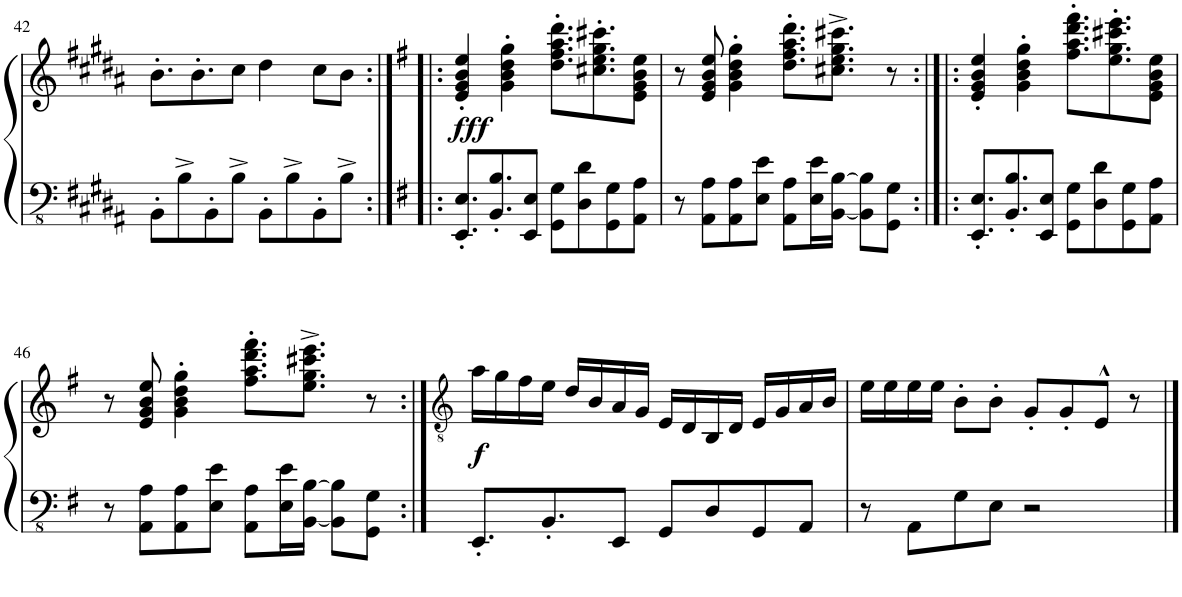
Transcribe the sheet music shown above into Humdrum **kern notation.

**kern	**kern	**dynam
*part1	*part1	*part1
*staff2	*staff1	*staff1/2
*I"Piano	*	*
*I'Pno.	*	*
!!LO:PB:g=z
*clefFv4	*clefG2	*
*k[f#c#g#d#a#]	*k[f#c#g#d#a#]	*
*M4/4	*M4/4	*
=42	=42	=42
8BBB'\L	8.b'\L	.
8BB^\	.	.
.	8.b'\	.
8BBB'\	.	.
8BB^\J	8cc#\J	.
8BBB'\L	4dd#\	.
8BB^\	.	.
8BBB'\	8cc#\L	.
8BB^\J	8b\J	.
=43:|!|:	=43:|!|:	=43:|!|:
*k[f#]	*k[f#]	*
!	!	!LO:DY:b
8.EEE/' 8.EE/'L	4e/' 4g/' 4b/' 4ee/'	fff
8.BBB/' 8.BB/'	.	.
.	4g\' 4b\' 4dd\' 4gg\'	.
8EEE/ 8EE/J	.	.
8GGG\ 8GG\L	8.dd\' 8.ff#\' 8.aa\' 8.ddd\'L	.
8DD\ 8D\	.	.
.	8.cc#X\' 8.ee\' 8.gg\' 8.ccc#X\'	.
8GGG\ 8GG\	.	.
8AAA\ 8AA\J	8e\ 8g\ 8b\ 8ee\J	.
=44	=44	=44
8r	8r	.
8AAA\ 8AA\L	8e/ 8g/ 8b/ 8ee/	.
8AAA\ 8AA\	4g\' 4b\' 4dd\' 4gg\'	.
8EE\ 8E\J	.	.
8AAA\ 8AA\L	8.dd\' 8.ff#\' 8.aa\' 8.ddd\'L	.
16EE\ 16E\L	.	.
[16BBB\ [16BB\JJ	8.cc#X\^ 8.ee\^ 8.gg\^ 8.ccc#X\^J	.
8BBB\] 8BB\]L	.	.
8GGG\ 8GG\J	8r	.
=45:|!|:	=45:|!|:	=45:|!|:
8.EEE/' 8.EE/'L	4e/' 4g/' 4b/' 4ee/'	.
8.BBB/' 8.BB/'	.	.
.	4g\' 4b\' 4dd\' 4gg\'	.
8EEE/ 8EE/J	.	.
8GGG\ 8GG\L	8.ff#\' 8.aa\' 8.ddd\' 8.fff#\'L	.
8DD\ 8D\	.	.
.	8.ee\' 8.gg\' 8.ccc#X\' 8.eee\'	.
8GGG\ 8GG\	.	.
8AAA\ 8AA\J	8e\ 8g\ 8b\ 8ee\J	.
!!LO:LB:g=z
=46	=46	=46
8r	8r	.
8AAA\ 8AA\L	8e/ 8g/ 8b/ 8ee/	.
8AAA\ 8AA\	4g\' 4b\' 4dd\' 4gg\'	.
8EE\ 8E\J	.	.
8AAA\ 8AA\L	8.ff#\' 8.aa\' 8.ddd\' 8.fff#\'L	.
16EE\ 16E\L	.	.
[16BBB\ [16BB\JJ	8.ee\^ 8.gg\^ 8.ccc#X\^ 8.eee\^J	.
8BBB\] 8BB\]L	.	.
8GGG\ 8GG\J	8r	.
=47:|!	=47:|!	=47:|!
*	*clefGv2	*
!	!	!LO:DY:b
8.EEE'/L	16a\LL	f
.	16g\	.
.	16f#\	.
8.BBB'/	16e\JJ	.
.	16d/LL	.
.	16B/	.
8EEE/J	16A/	.
.	16G/JJ	.
8GGG/L	16E/LL	.
.	16D/	.
8DD/	16BB/	.
.	16D/JJ	.
8GGG/	16E/LL	.
.	16G/	.
8AAA/J	16A/	.
.	16B/JJ	.
=48	=48	=48
8r	16e\LL	.
.	16e\	.
8AAA\L	16e\	.
.	16e\JJ	.
8GG\	8B'\L	.
8EE\J	8B'\J	.
2r	8G'/L	.
.	8G'/	.
.	8E^^/J	.
.	8r	.
==	==	==
*-	*-	*-
